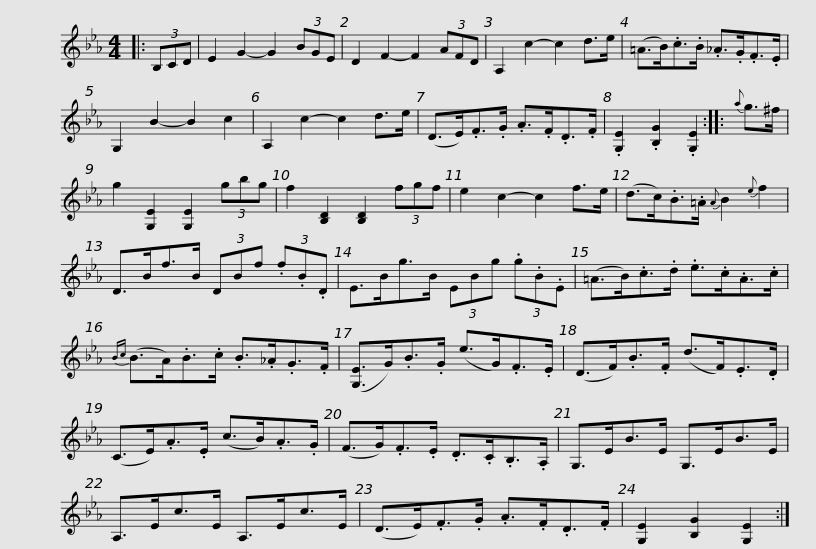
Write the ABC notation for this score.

X:1
L:1/8
M:4/4
I:linebreak $
K:Eb
V:1 treble
V:1
|: (3B,CD | E2 G2- G2 (3BGE | D2 F2- F2 (3AFD | A,2 c2- c2 d>e | (=A>B).c>.B ._A>.G.F>.E | %5
 G,2 B2- B2 c2 |$ A,2 c2- c2 d>e | (D>E).F>.G .A>.F.D>.F | .[G,E]2 .[B,G]2 .[G,E]2 ::{a} g>^f | %10
 g2 [G,E]2 [G,E]2 (3gbg | f2 [B,D]2 [B,D]2 (3fgf | e2 c2- c2 f>e |$ (d>c).B>.=A{A} B2{e} f2 | D>Bf>B (3DBf (3.f.B.D | %15
 E>Bg>B (3EBg (3.g.B.E | (=A>B).c>.d .e>.c.A>.c |${Bc} (B>A).B>.c .B>._A.G>.F | ([G,E]>G).B>.G (e>G).F>.E | (D>F).B>.F (d>F).E>.D | %20
 (C>E).A>.E (c>B).A>.G |$ (F>G).F>.E .D>.C.B,>.A, | G,>EB>E G,>EB>E | A,>Ec>E A,>Ec>E | (D>E).F>.G .A>.F.D>.F | %25
 [G,E]2 [B,G]2 [G,E]2 :| %26
